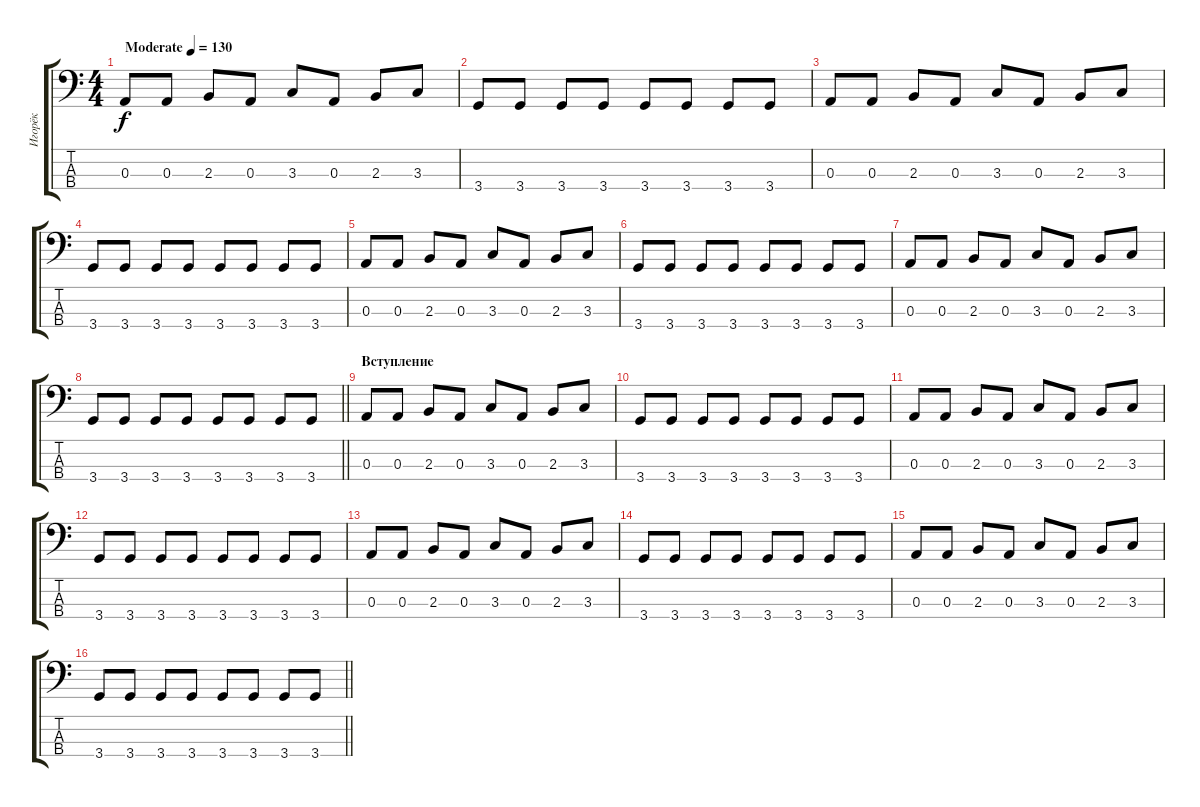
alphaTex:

\track ("Игорёк" "Игорёк") {instrument electricbassfinger}
\staff {score tabs}
\tuning (G2 D2 A1 E1) {hide}
\ts (4 4)
\tempo (130 "Moderate")
\clef f4
\ks aminor
0.3.8{dy f instrument electricbassfinger} 0.3.8 2.3.8 0.3.8 3.3.8 0.3.8 2.3.8 3.3.8 |
3.4.8 3.4.8 3.4.8 3.4.8 3.4.8 3.4.8 3.4.8 3.4.8 |
0.3.8 0.3.8 2.3.8 0.3.8 3.3.8 0.3.8 2.3.8 3.3.8 |
3.4.8 3.4.8 3.4.8 3.4.8 3.4.8 3.4.8 3.4.8 3.4.8 |
0.3.8 0.3.8 2.3.8 0.3.8 3.3.8 0.3.8 2.3.8 3.3.8 |
3.4.8 3.4.8 3.4.8 3.4.8 3.4.8 3.4.8 3.4.8 3.4.8 |
0.3.8 0.3.8 2.3.8 0.3.8 3.3.8 0.3.8 2.3.8 3.3.8 |
\barLineRight lightlight
3.4.8 3.4.8 3.4.8 3.4.8 3.4.8 3.4.8 3.4.8 3.4.8 |
\section ("" "Вступление")
0.3.8 0.3.8 2.3.8 0.3.8 3.3.8 0.3.8 2.3.8 3.3.8 |
3.4.8 3.4.8 3.4.8 3.4.8 3.4.8 3.4.8 3.4.8 3.4.8 |
0.3.8 0.3.8 2.3.8 0.3.8 3.3.8 0.3.8 2.3.8 3.3.8 |
3.4.8 3.4.8 3.4.8 3.4.8 3.4.8 3.4.8 3.4.8 3.4.8 |
0.3.8 0.3.8 2.3.8 0.3.8 3.3.8 0.3.8 2.3.8 3.3.8 |
3.4.8 3.4.8 3.4.8 3.4.8 3.4.8 3.4.8 3.4.8 3.4.8 |
0.3.8 0.3.8 2.3.8 0.3.8 3.3.8 0.3.8 2.3.8 3.3.8 |
\barLineRight lightlight
3.4.8 3.4.8 3.4.8 3.4.8 3.4.8 3.4.8 3.4.8 3.4.8
